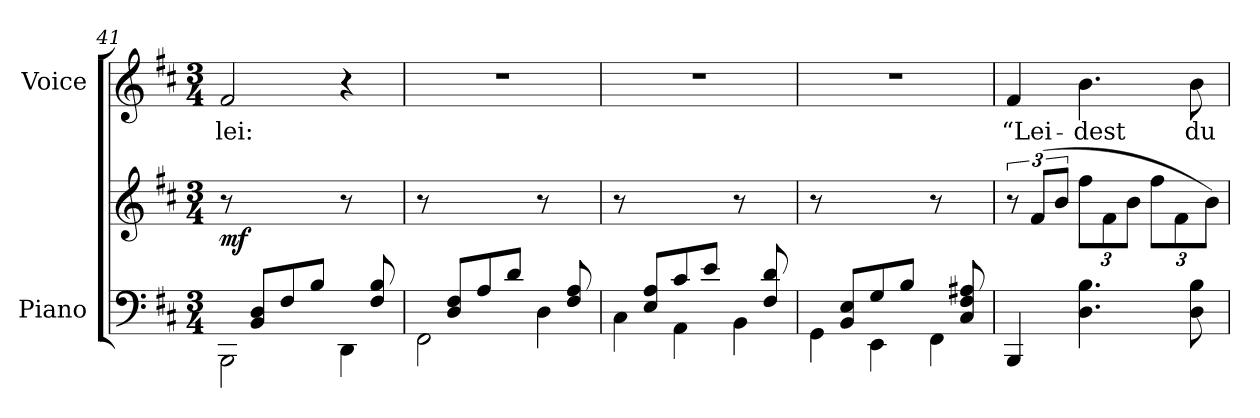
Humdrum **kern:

**kern	**kern	**dynam	**kern	**text
*part2	*part2	*part2	*part1	*part1
*staff3	*staff2	*staff2/3	*staff1	*staff1
*I"Piano	*	*	*I"Voice	*
*I'Pno	*	*	*	*
!!LO:PB:g=z
*clefF4	*clefG2	*	*clefG2	*
*k[f#c#]	*k[f#c#]	*	*k[f#c#]	*
*M3/4	*M3/4	*	*M3/4	*
=41	=41	=41	=41	=41
*^	*	*	*	*
!	!	!	!LO:DY:b	!	!LO:LY:b
8ryy	2BBB\	8r	mf	2f#/	-lei:
8BB/ 8D/L	.	4.ryy	.	.	.
8F#/	.	.	.	.	.
8B/J	.	.	.	.	.
8ryy	4DD\	8r	.	4r	.
8F#/ 8B/	.	8ryy	.	.	.
=42	=42	=42	=42	=42	=42
8ryy	2FF#\	8r	.	2.r	.
8D/ 8F#/L	.	4.ryy	.	.	.
8A/	.	.	.	.	.
8d/J	.	.	.	.	.
8ryy	4D\	8r	.	.	.
8F#/ 8A/	.	8ryy	.	.	.
=43	=43	=43	=43	=43	=43
8ryy	4C#\	8r	.	2.r	.
8E/ 8A/L	.	4.ryy	.	.	.
8c#/	4AA\	.	.	.	.
8e/J	.	.	.	.	.
8ryy	4BB\	8r	.	.	.
8F#/ 8d/	.	8ryy	.	.	.
=44	=44	=44	=44	=44	=44
8ryy	4GG\	8r	.	2.r	.
8BB/ 8E/L	.	4.ryy	.	.	.
8G/	4EE\	.	.	.	.
8B/J	.	.	.	.	.
8ryy	4FF#\	8r	.	.	.
8C#/ 8F#/ 8A#X/	.	8ryy	.	.	.
*v	*v	*	*	*	*
=45	=45	=45	=45	=45
!	!	!	!	!LO:LY:b
4BBB/	12r	.	4f#/	“Lei-
.	(12f#/L	.	.	.
.	12b/J	.	.	.
*	*Xbrackettup	*	*	*
!	!	!	!	!LO:LY:b
4.D\ 4.B\	12ff#\L	.	4.b\	-dest
.	12f#\	.	.	.
.	12b\J	.	.	.
.	12ff#\L	.	.	.
.	12f#\	.	.	.
!	!	!	!	!LO:LY:b
8D\ 8B\	.	.	8b\	du
.	12b\J)	.	.	.
=	=	=	=	=
*-	*-	*-	*-	*-
